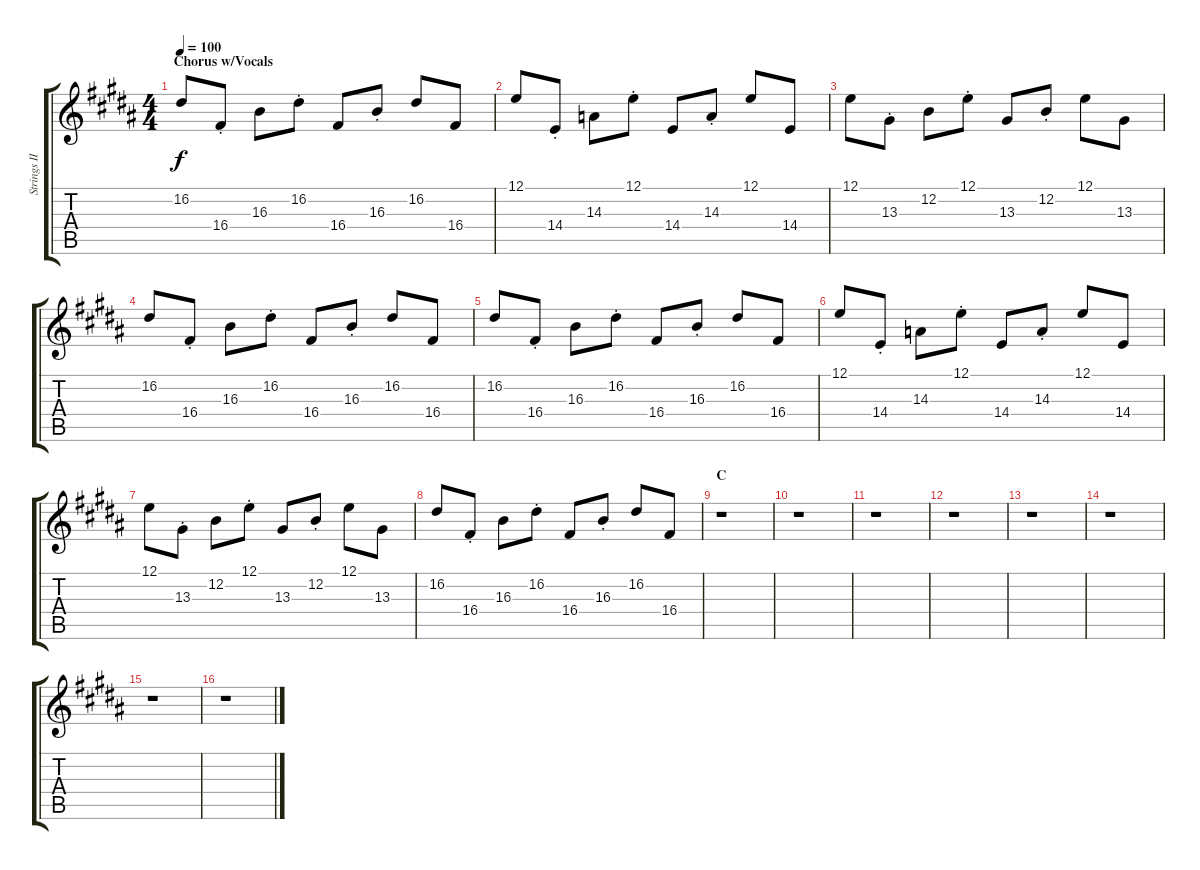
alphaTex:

\track ("Strings II" "Strings II") {instrument stringensemble1}
\staff {score tabs}
\tuning (E4 B3 G3 D3 A2 E2) {hide}
\ts (4 4)
\section ("" "Chorus w/Vocals ")
\tempo 100
\clef g2
\ks b
16.2.8{dy f} 16.4{st}.8 16.3.8 16.2{st}.8 16.4.8 16.3{st}.8 16.2.8 16.4.8 |
12.1.8 14.4{st}.8 14.3.8 12.1{st}.8 14.4.8 14.3{st}.8 12.1.8 14.4.8 |
12.1.8 13.3{st}.8 12.2.8 12.1{st}.8 13.3.8 12.2{st}.8 12.1.8 13.3.8 |
16.2.8 16.4{st}.8 16.3.8 16.2{st}.8 16.4.8 16.3{st}.8 16.2.8 16.4.8 |
16.2.8 16.4{st}.8 16.3.8 16.2{st}.8 16.4.8 16.3{st}.8 16.2.8 16.4.8 |
12.1.8 14.4{st}.8 14.3.8 12.1{st}.8 14.4.8 14.3{st}.8 12.1.8 14.4.8 |
12.1.8 13.3{st}.8 12.2.8 12.1{st}.8 13.3.8 12.2{st}.8 12.1.8 13.3.8 |
16.2.8 16.4{st}.8 16.3.8 16.2{st}.8 16.4.8 16.3{st}.8 16.2.8 16.4.8 |
\section ("" "C")
r.1 |
r.1 |
r.1 |
r.1 |
r.1 |
r.1 |
r.1 |
r.1
